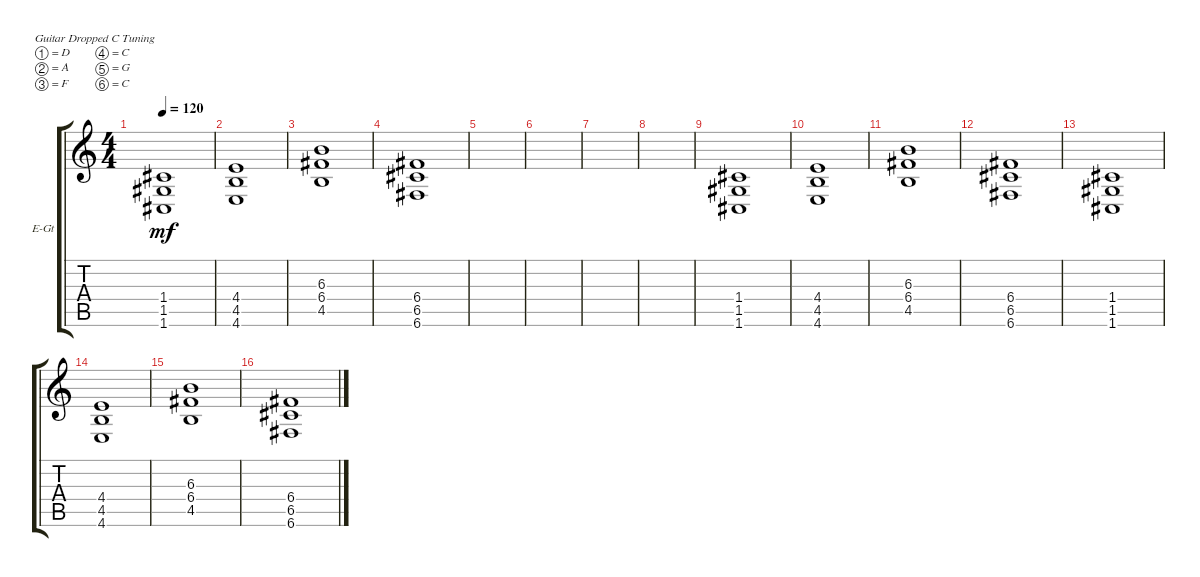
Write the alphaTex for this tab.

\defaultSystemsLayout 4
\bracketExtendMode groupsimilarinstruments
\firstSystemTrackNameOrientation horizontal
\otherSystemsTrackNameOrientation horizontal
\track ("Electric Guitar" "E-Gt") {instrument distortionguitar}
\staff {score tabs}
\tuning (D4 A3 F3 C3 G2 C2)
\ts (4 4)
\tempo 120
\clef g2
\ks c
(1.6 1.5 1.4).1{dy mf} |
(4.6 4.5 4.4).1 |
(4.5 6.4 6.3).1 |
(6.6 6.5 6.4).1 |
|
|
|
|
(1.6 1.5 1.4).1 |
(4.6 4.5 4.4).1 |
(4.5 6.4 6.3).1 |
(6.6 6.5 6.4).1 |
(1.6 1.5 1.4).1 |
(4.6 4.5 4.4).1 |
(4.5 6.4 6.3).1 |
(6.6 6.5 6.4).1
